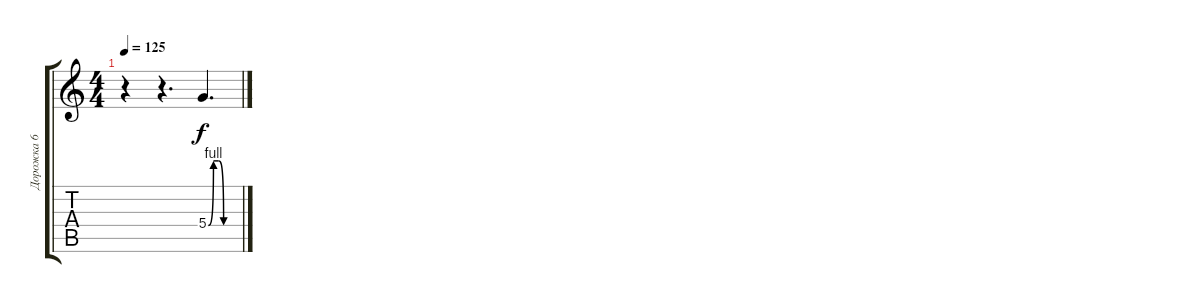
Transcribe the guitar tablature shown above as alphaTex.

\track ("Дорожка 6" "Дорожка 6") {instrument overdrivenguitar}
\staff {score tabs}
\tuning (E4 B3 G3 D3 A2 E2) {hide}
\ts (4 4)
\tempo 125
\clef g2
\ks c
r.4{dy f} r.4{d} 5.4{be (custom 0 0 10 4 20 4 30 0 60 0)}.4{d}
